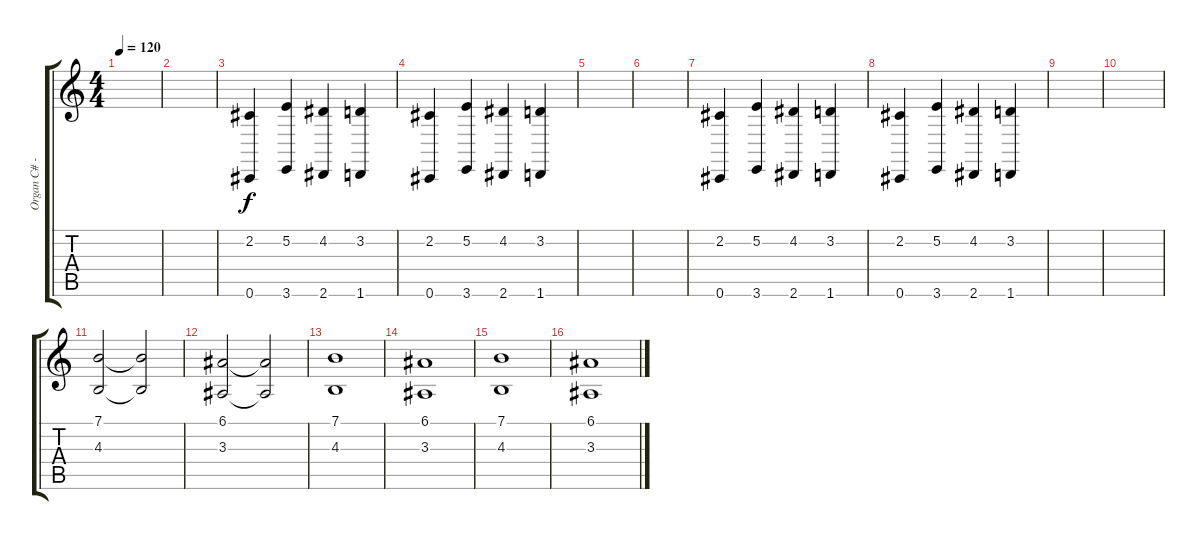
\track ("Organ C# - King Diamond" "Organ C# -") {instrument drawbarorgan}
\staff {score tabs}
\tuning (E4 B3 G3 D3 A2 Db2) {hide}
\ts (4 4)
\tempo 120
\clef g2
\ks c
|
|
(2.2 0.6).4 (5.2 3.6).4 (4.2 2.6).4 (3.2 1.6).4 |
(2.2 0.6).4 (5.2 3.6).4 (4.2 2.6).4 (3.2 1.6).4 |
|
|
(2.2 0.6).4 (5.2 3.6).4 (4.2 2.6).4 (3.2 1.6).4 |
(2.2 0.6).4 (5.2 3.6).4 (4.2 2.6).4 (3.2 1.6).4 |
|
|
(7.1 4.3).2{instrument synthstrings1} (7.1{t} 4.3{t}).2 |
(6.1 3.3).2 (6.1{t} 3.3{t}).2 |
(7.1 4.3).1 |
(6.1 3.3).1 |
(7.1 4.3).1 |
(6.1 3.3).1
